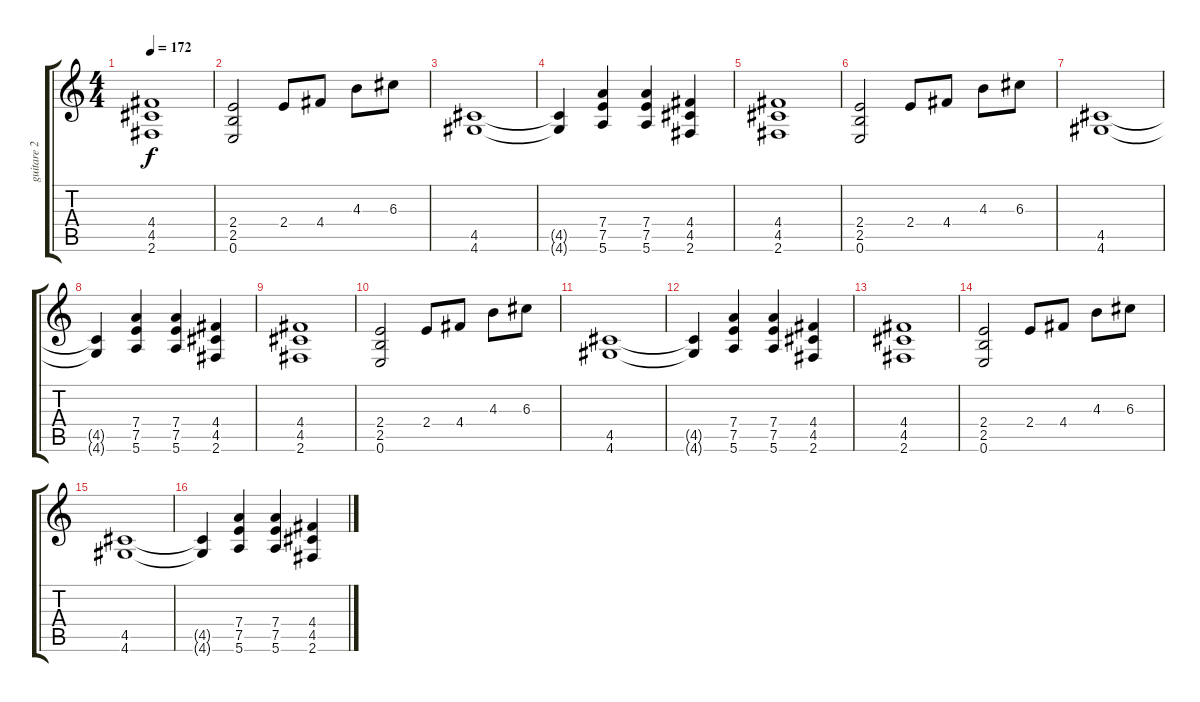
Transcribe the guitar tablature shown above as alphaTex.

\track ("guitare 2" "guitare 2") {instrument distortionguitar}
\staff {score tabs}
\tuning (E4 B3 G3 D3 A2 E2) {hide}
\ts (4 4)
\tempo 172
\clef g2
\ks c
(4.4 4.5 2.6).1{dy f} |
(2.4 2.5 0.6).2 2.4.8 4.4.8 4.3.8 6.3.8 |
(4.5 4.6).1 |
(4.5{t} 4.6{t}).4 (7.4 7.5 5.6).4 (7.4 7.5 5.6).4 (4.4 4.5 2.6).4 |
(4.4 4.5 2.6).1 |
(2.4 2.5 0.6).2 2.4.8 4.4.8 4.3.8 6.3.8 |
(4.5 4.6).1 |
(4.5{t} 4.6{t}).4 (7.4 7.5 5.6).4 (7.4 7.5 5.6).4 (4.4 4.5 2.6).4 |
(4.4 4.5 2.6).1 |
(2.4 2.5 0.6).2 2.4.8 4.4.8 4.3.8 6.3.8 |
(4.5 4.6).1 |
(4.5{t} 4.6{t}).4 (7.4 7.5 5.6).4 (7.4 7.5 5.6).4 (4.4 4.5 2.6).4 |
(4.4 4.5 2.6).1 |
(2.4 2.5 0.6).2 2.4.8 4.4.8 4.3.8 6.3.8 |
(4.5 4.6).1 |
(4.5{t} 4.6{t}).4 (7.4 7.5 5.6).4 (7.4 7.5 5.6).4 (4.4 4.5 2.6).4
